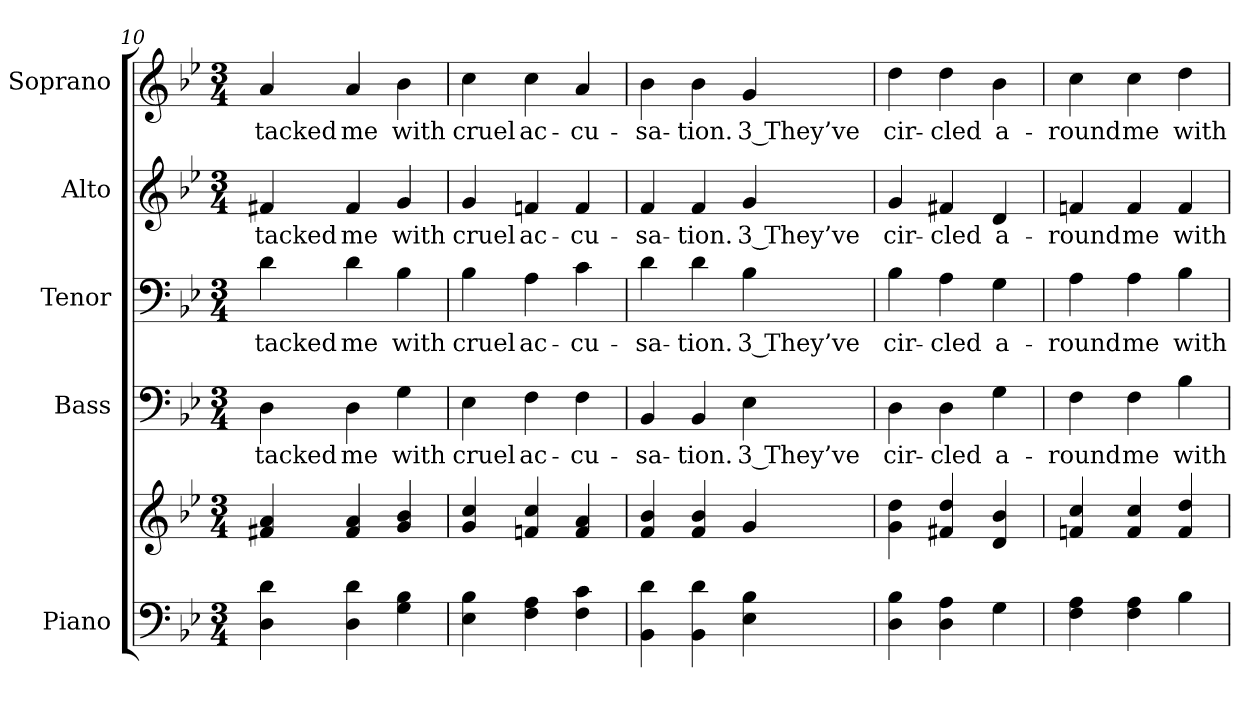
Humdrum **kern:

**kern	**kern	**kern	**text	**kern	**text	**kern	**text	**kern	**text
*part5	*part5	*part4	*part4	*part3	*part3	*part2	*part2	*part1	*part1
*staff6	*staff5	*staff4	*staff4	*staff3	*staff3	*staff2	*staff2	*staff1	*staff1
*I"Piano	*	*I"Bass	*	*I"Tenor	*	*I"Alto	*	*I"Soprano	*
*I'Pno.	*	*I'B.	*	*I'T.	*	*I'A.	*	*I'S.	*
*clefF4	*clefG2	*clefF4	*	*clefF4	*	*clefG2	*	*clefG2	*
*k[b-e-]	*k[b-e-]	*k[b-e-]	*	*k[b-e-]	*	*k[b-e-]	*	*k[b-e-]	*
*B-:	*B-:	*B-:	*	*B-:	*	*B-:	*	*B-:	*
*M3/4	*M3/4	*M3/4	*	*M3/4	*	*M3/4	*	*M3/4	*
=10	=10	=10	=10	=10	=10	=10	=10	=10	=10
!	!	!	!LO:LY:b:color=#000000	!	!	!	!	!	!
!	!	!	!	!	!LO:LY:b:color=#000000	!	!	!	!
!	!	!	!	!	!	!	!LO:LY:b:color=#000000	!	!
!	!	!	!	!	!	!	!	!	!LO:LY:b:color=#000000
4Di\ 4di	4f#Xi/ 4ai	4Di\	-tacked	4di\	-tacked	4f#Xi/	-tacked	4ai/	-tacked
!	!	!	!LO:LY:b:color=#000000	!	!	!	!	!	!
!	!	!	!	!	!LO:LY:b:color=#000000	!	!	!	!
!	!	!	!	!	!	!	!LO:LY:b:color=#000000	!	!
!	!	!	!	!	!	!	!	!	!LO:LY:b:color=#000000
4Di\ 4di	4f#i/ 4ai	4Di\	me	4di\	me	4f#i/	me	4ai/	me
!	!	!	!LO:LY:b:color=#000000	!	!	!	!	!	!
!	!	!	!	!	!LO:LY:b:color=#000000	!	!	!	!
!	!	!	!	!	!	!	!LO:LY:b:color=#000000	!	!
!	!	!	!	!	!	!	!	!	!LO:LY:b:color=#000000
4Gi\ 4B-i	4gi/ 4b-i	4Gi\	with	4B-i\	with	4gi/	with	4b-i\	with
=11	=11	=11	=11	=11	=11	=11	=11	=11	=11
!	!	!	!LO:LY:b:color=#000000	!	!	!	!	!	!
!	!	!	!	!	!LO:LY:b:color=#000000	!	!	!	!
!	!	!	!	!	!	!	!LO:LY:b:color=#000000	!	!
!	!	!	!	!	!	!	!	!	!LO:LY:b:color=#000000
4E-i\ 4B-i	4gi/ 4cci	4E-i\	cruel	4B-i\	cruel	4gi/	cruel	4cci\	cruel
!	!	!	!LO:LY:b:color=#000000	!	!	!	!	!	!
!	!	!	!	!	!LO:LY:b:color=#000000	!	!	!	!
!	!	!	!	!	!	!	!LO:LY:b:color=#000000	!	!
!	!	!	!	!	!	!	!	!	!LO:LY:b:color=#000000
4Fi\ 4Ai	4fni/ 4cci	4Fi\	ac-	4Ai\	ac-	4fni/	ac-	4cci\	ac-
!	!	!	!LO:LY:b:color=#000000	!	!	!	!	!	!
!	!	!	!	!	!LO:LY:b:color=#000000	!	!	!	!
!	!	!	!	!	!	!	!LO:LY:b:color=#000000	!	!
!	!	!	!	!	!	!	!	!	!LO:LY:b:color=#000000
4Fi\ 4ci	4fi/ 4ai	4Fi\	-cu-	4ci\	-cu-	4fi/	-cu-	4ai/	-cu-
=12	=12	=12	=12	=12	=12	=12	=12	=12	=12
!	!	!	!LO:LY:b:color=#000000	!	!	!	!	!	!
!	!	!	!	!	!LO:LY:b:color=#000000	!	!	!	!
!	!	!	!	!	!	!	!LO:LY:b:color=#000000	!	!
!	!	!	!	!	!	!	!	!	!LO:LY:b:color=#000000
4BB-i\ 4di	4fi/ 4b-i	4BB-i/	-sa-	4di\	-sa-	4fi/	-sa-	4b-i\	-sa-
!	!	!	!LO:LY:b:color=#000000	!	!	!	!	!	!
!	!	!	!	!	!LO:LY:b:color=#000000	!	!	!	!
!	!	!	!	!	!	!	!LO:LY:b:color=#000000	!	!
!	!	!	!	!	!	!	!	!	!LO:LY:b:color=#000000
4BB-i\ 4di	4fi/ 4b-i	4BB-i/	-tion.	4di\	-tion.	4fi/	-tion.	4b-i\	-tion.
!	!	!	!LO:LY:b:color=#000000	!	!	!	!	!	!
!	!	!	!	!	!LO:LY:b:color=#000000	!	!	!	!
!	!	!	!	!	!	!	!LO:LY:b:color=#000000	!	!
!	!	!	!	!	!	!	!	!	!LO:LY:b:color=#000000
4E-i\ 4B-i	4gi/	4E-i\	3 They’ve	4B-i\	3 They’ve	4gi/	3 They’ve	4gi/	3 They’ve
!!LO:PB:g=z
=13	=13	=13	=13	=13	=13	=13	=13	=13	=13
!	!	!	!LO:LY:b:color=#000000	!	!	!	!	!	!
!	!	!	!	!	!LO:LY:b:color=#000000	!	!	!	!
!	!	!	!	!	!	!	!LO:LY:b:color=#000000	!	!
!	!	!	!	!	!	!	!	!	!LO:LY:b:color=#000000
4Di\ 4B-i	4gi\ 4ddi	4Di\	cir-	4B-i\	cir-	4gi/	cir-	4ddi\	cir-
!	!	!	!LO:LY:b:color=#000000	!	!	!	!	!	!
!	!	!	!	!	!LO:LY:b:color=#000000	!	!	!	!
!	!	!	!	!	!	!	!LO:LY:b:color=#000000	!	!
!	!	!	!	!	!	!	!	!	!LO:LY:b:color=#000000
4Di\ 4Ai	4f#Xi/ 4ddi	4Di\	-cled	4Ai\	-cled	4f#Xi/	-cled	4ddi\	-cled
!	!	!	!LO:LY:b:color=#000000	!	!	!	!	!	!
!	!	!	!	!	!LO:LY:b:color=#000000	!	!	!	!
!	!	!	!	!	!	!	!LO:LY:b:color=#000000	!	!
!	!	!	!	!	!	!	!	!	!LO:LY:b:color=#000000
4Gi\	4di/ 4b-i	4Gi\	a-	4Gi\	a-	4di/	a-	4b-i\	a-
=14	=14	=14	=14	=14	=14	=14	=14	=14	=14
!	!	!	!LO:LY:b:color=#000000	!	!	!	!	!	!
!	!	!	!	!	!LO:LY:b:color=#000000	!	!	!	!
!	!	!	!	!	!	!	!LO:LY:b:color=#000000	!	!
!	!	!	!	!	!	!	!	!	!LO:LY:b:color=#000000
4Fi\ 4Ai	4fni/ 4cci	4Fi\	-round	4Ai\	-round	4fni/	-round	4cci\	-round
!	!	!	!LO:LY:b:color=#000000	!	!	!	!	!	!
!	!	!	!	!	!LO:LY:b:color=#000000	!	!	!	!
!	!	!	!	!	!	!	!LO:LY:b:color=#000000	!	!
!	!	!	!	!	!	!	!	!	!LO:LY:b:color=#000000
4Fi\ 4Ai	4fi/ 4cci	4Fi\	me	4Ai\	me	4fi/	me	4cci\	me
!	!	!	!LO:LY:b:color=#000000	!	!	!	!	!	!
!	!	!	!	!	!LO:LY:b:color=#000000	!	!	!	!
!	!	!	!	!	!	!	!LO:LY:b:color=#000000	!	!
!	!	!	!	!	!	!	!	!	!LO:LY:b:color=#000000
4B-i\	4fi/ 4ddi	4B-i\	with	4B-i\	with	4fi/	with	4ddi\	with
=	=	=	=	=	=	=	=	=	=
*-	*-	*-	*-	*-	*-	*-	*-	*-	*-
